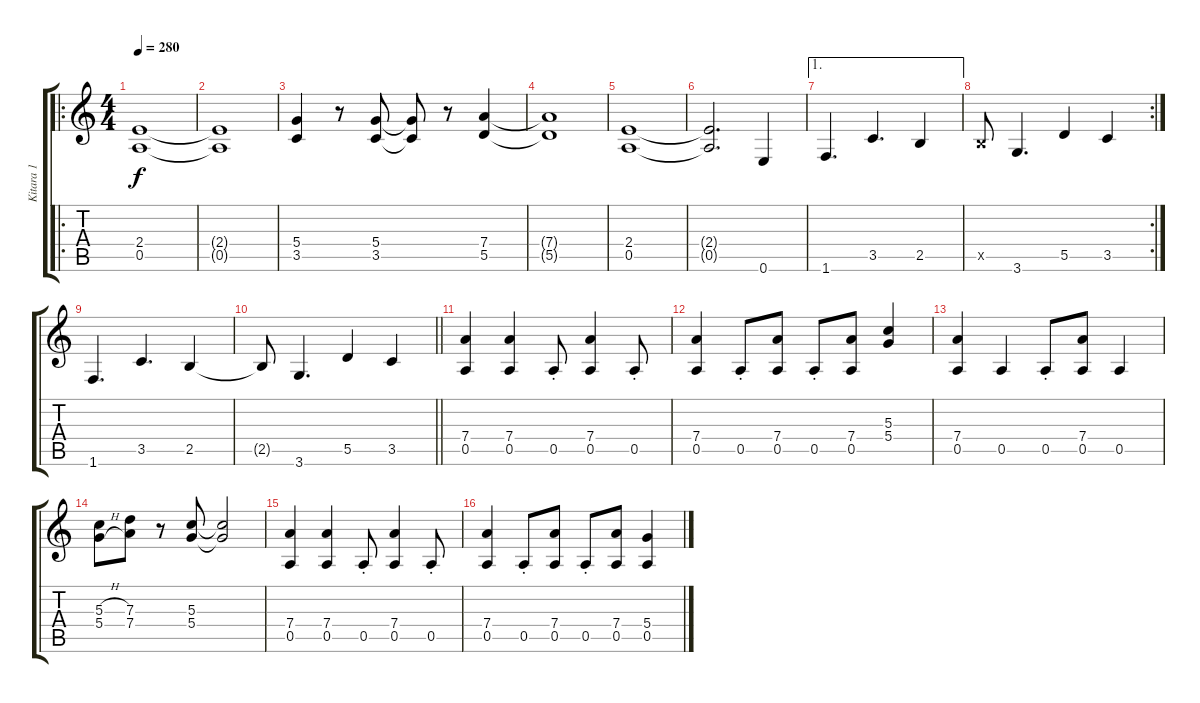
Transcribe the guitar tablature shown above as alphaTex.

\track ("Kitara 1" "Kitara 1") {instrument distortionguitar}
\staff {score tabs}
\tuning (E4 B3 G3 D3 A2 E2) {hide}
\ro
\ts (4 4)
\tempo 280
\clef g2
\ks c
(2.4 0.5).1{dy f} |
(2.4{t} 0.5{t}).1 |
(5.4 3.5).4 r.8 (5.4 3.5).8 (5.4{t} 3.5{t}).8 r.8 (7.4 5.5).4 |
(7.4{t} 5.5{t}).1 |
(2.4 0.5).1 |
(2.4{t} 0.5{t}).2{d} 0.6.4 |
\ae 1
1.6.4{d} 3.5.4{d} 2.5.4 |
\rc 2
2.5{x}.8 3.6.4{d} 5.5.4 3.5.4 |
1.6.4{d} 3.5.4{d} 2.5.4 |
\barLineRight lightlight
2.5{t}.8 3.6.4{d} 5.5.4 3.5.4 |
(7.4 0.5).4 (7.4 0.5).4 0.5{st}.8 (7.4 0.5).4 0.5{st}.8 |
(7.4 0.5).4 0.5{st}.8 (7.4 0.5).8 0.5{st}.8 (7.4 0.5).8 (5.3 5.4).4 |
(7.4 0.5).4 0.5.4 0.5{st}.8 (7.4 0.5).8 0.5.4 |
(5.3{h} 5.4{h}).8 (7.3 7.4).8 r.8 (5.3 5.4).8 (5.3{t} 5.4{t}).2 |
(7.4 0.5).4 (7.4 0.5).4 0.5{st}.8 (7.4 0.5).4 0.5{st}.8 |
(7.4 0.5).4 0.5{st}.8 (7.4 0.5).8 0.5{st}.8 (7.4 0.5).8 (5.4 0.5).4
